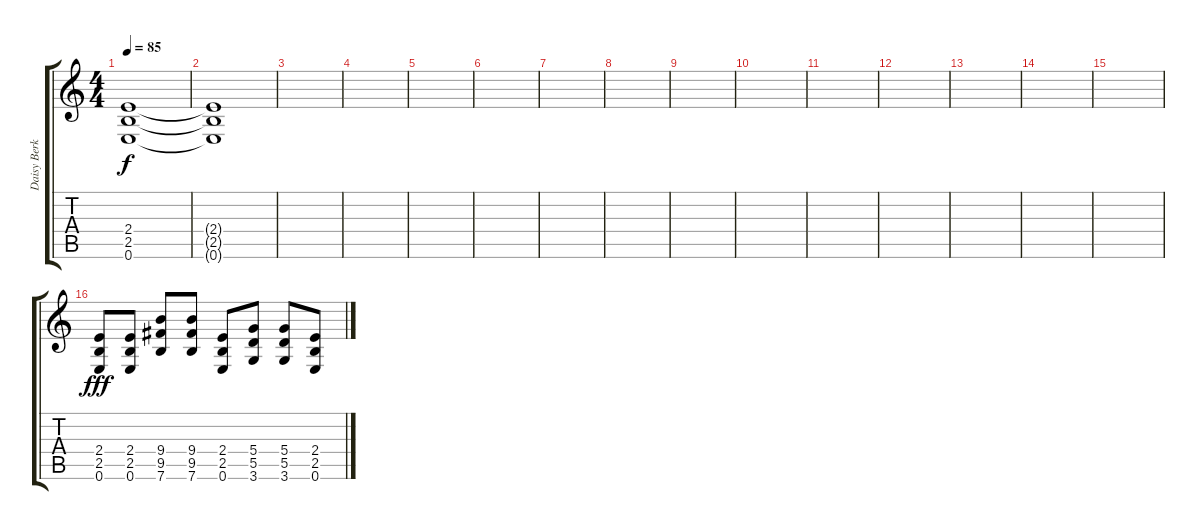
\track ("Daisy Berkowitz" "Daisy Berk") {instrument overdrivenguitar}
\staff {score tabs}
\tuning (E4 B3 G3 D3 A2 E2) {hide}
\ts (4 4)
\tempo 85
\clef g2
\ks c
(2.4{t} 2.5{t} 0.6{t}).1{dy f} |
(2.4{t} 2.5{t} 0.6{t}).1 |
|
|
|
|
|
|
|
|
|
|
|
|
|
(2.4 2.5 0.6).8{dy fff volume 16} (2.4 2.5 0.6).8 (9.4 9.5 7.6).8 (9.4 9.5 7.6).8 (2.4 2.5 0.6).8 (5.4 5.5 3.6).8 (5.4 5.5 3.6).8 (2.4 2.5 0.6).8
